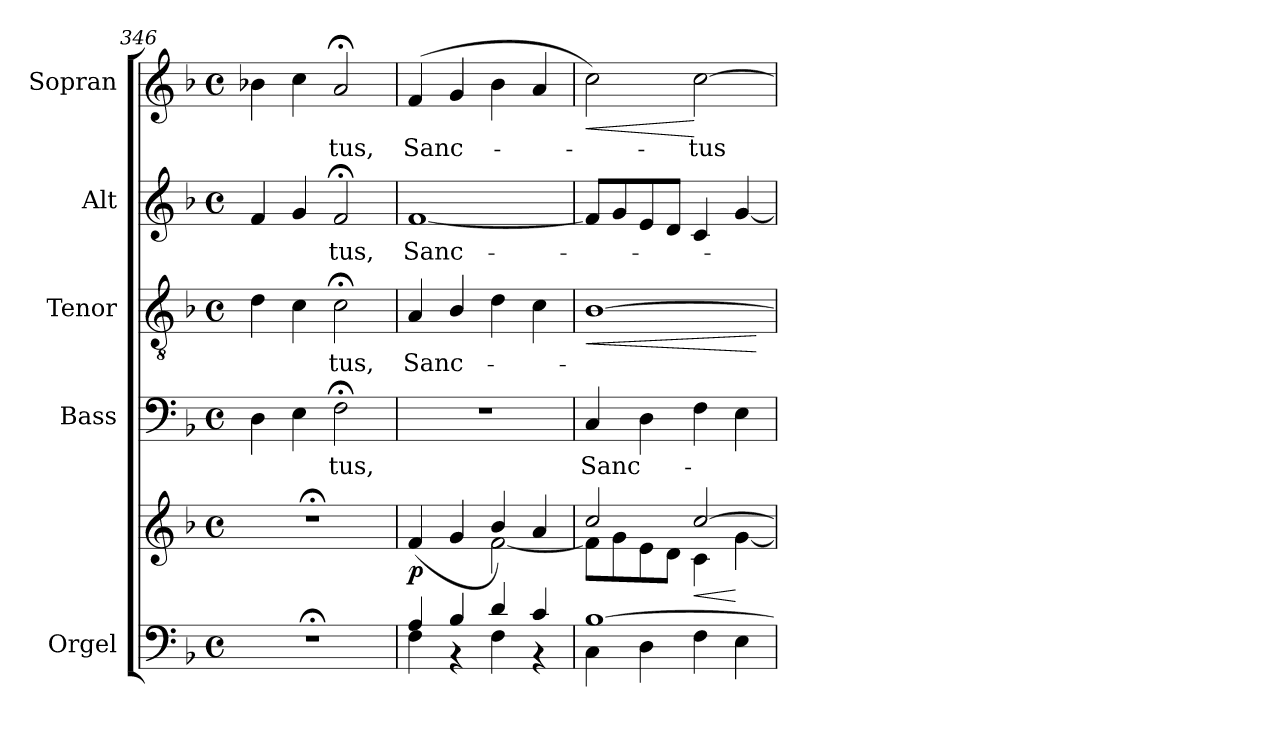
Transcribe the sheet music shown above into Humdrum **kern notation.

**kern	**kern	**dynam	**kern	**text	**kern	**text	**dynam	**kern	**text	**kern	**text	**dynam
*part5	*part5	*part5	*part4	*part4	*part3	*part3	*part3	*part2	*part2	*part1	*part1	*part1
*staff6	*staff5	*staff5/6	*staff4	*staff4	*staff3	*staff3	*staff3	*staff2	*staff2	*staff1	*staff1	*staff1
*I"Orgel	*	*	*I"Bass	*	*I"Tenor	*	*	*I"Alt	*	*I"Sopran	*	*
*I'Org.	*	*	*I'B.	*	*I'T.	*	*	*I'A.	*	*I'S.	*	*
!!LO:PB:g=z
*clefF4	*clefG2	*	*clefF4	*	*clefGv2	*	*	*clefG2	*	*clefG2	*	*
*k[b-]	*k[b-]	*	*k[b-]	*	*k[b-]	*	*	*k[b-]	*	*k[b-]	*	*
*F:	*F:	*	*F:	*	*F:	*	*	*F:	*	*F:	*	*
*M4/4	*M4/4	*	*M4/4	*	*M4/4	*	*	*M4/4	*	*M4/4	*	*
*met(c)	*met(c)	*	*met(c)	*	*met(c)	*	*	*met(c)	*	*met(c)	*	*
=346	=346	=346	=346	=346	=346	=346	=346	=346	=346	=346	=346	=346
1r;<	1r;<	.	4D\	.	4d\	.	.	4f/	.	4b-X\	.	.
.	.	.	4E\	.	4c\	.	.	4g/	.	4cc\	.	.
!	!	!	!	!LO:LY:b	!	!LO:LY:b	!	!	!LO:LY:b	!	!LO:LY:b	!
.	.	.	2F;<\	-tus,	2c;<\	-tus,	.	2f;</	-tus,	2a;</	-tus,	.
=347	=347	=347	=347	=347	=347	=347	=347	=347	=347	=347	=347	=347
*^	*^	*	*	*	*	*	*	*	*	*	*	*
!	!	!	!	!LO:DY:b	!	!	!	!LO:LY:b	!	!	!LO:LY:b	!	!LO:LY:b	!
4A/	4F\	(4f/	2ryy	p	1r	.	4A/	Sanc-	.	[1f	Sanc-	(>4f/	Sanc-	.
4B-/	4rBB	4g/	.	.	.	.	4B-/	.	.	.	.	4g/	.	.
4d/	4F\	4b-/)	[<2f\	.	.	.	4d\	.	.	.	.	4b-\	.	.
4c/	4rBB	4a/	.	.	.	.	4c\	.	.	.	.	4a/	.	.
=348	=348	=348	=348	=348	=348	=348	=348	=348	=348	=348	=348	=348	=348	=348
!	!	!	!	!	!	!LO:LY:b	!	!	!LO:HP:b	!	!	!	!	!LO:HP:b
[>1B-	4C\	2cc/	8f\L]	.	4C/	Sanc-	[1B-	.	<	8f/L]	.	2cc\)	.	<
.	.	.	8g\	.	.	.	.	.	.	8g/	.	.	.	.
.	4D\	.	8e\	.	4D\	.	.	.	.	8e/	.	.	.	.
.	.	.	8d\J	.	.	.	.	.	.	8d/J	.	.	.	.
!	!	!	!	!LO:HP:b	!	!	!	!	!	!	!	!	!LO:LY:b	!
.	4F\	[>2cc/	4c\	<	4F\	.	.	.	.	4c/	.	[2cc\	-tus	[
.	4E\	.	[<4g\	[	4E\	.	.	.	.	[4g/	.	.	.	.
*v	*v	*	*	*	*	*	*	*	*	*	*	*	*	*
*	*v	*v	*	*	*	*	*	*	*	*	*	*	*
.	.	.	.	.	.	.	[	.	.	.	.	.
=	=	=	=	=	=	=	=	=	=	=	=	=
*-	*-	*-	*-	*-	*-	*-	*-	*-	*-	*-	*-	*-
